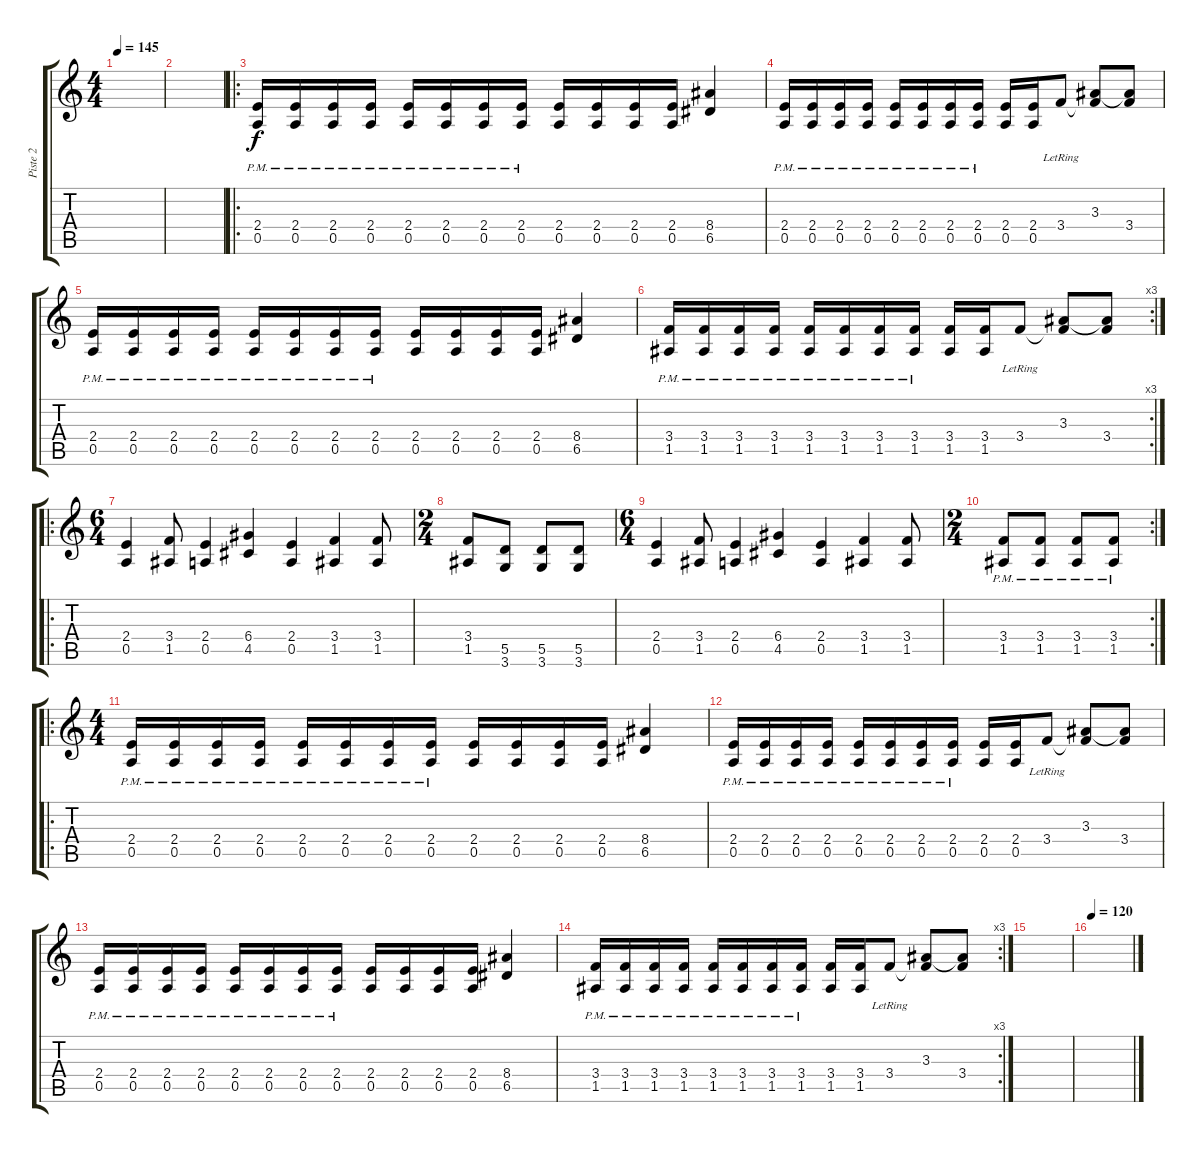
\track ("Piste 2" "Piste 2") {instrument overdrivenguitar}
\staff {score tabs}
\tuning (E4 B3 G3 D3 A2 E2) {hide}
\ts (4 4)
\tempo 145
\clef g2
\ks c
|
|
\ro
(2.4{pm} 0.5).16 (2.4 0.5{pm}).16 (2.4 0.5{pm}).16 (2.4 0.5{pm}).16 (2.4 0.5{pm}).16 (2.4 0.5{pm}).16 (2.4 0.5{pm}).16 (2.4 0.5{pm}).16 (2.4 0.5).16 (2.4 0.5).16 (2.4 0.5).16 (2.4 0.5).16 (8.4 6.5).4 |
(2.4{pm} 0.5).16 (2.4 0.5{pm}).16 (2.4 0.5{pm}).16 (2.4 0.5{pm}).16 (2.4 0.5{pm}).16 (2.4 0.5{pm}).16 (2.4 0.5{pm}).16 (2.4 0.5{pm}).16 (2.4 0.5).16 (2.4 0.5).16 3.4{lr}.8 (3.3 3.4{t}).8 (3.3{t} 3.4).8 |
(2.4{pm} 0.5).16 (2.4 0.5{pm}).16 (2.4 0.5{pm}).16 (2.4 0.5{pm}).16 (2.4 0.5{pm}).16 (2.4 0.5{pm}).16 (2.4 0.5{pm}).16 (2.4 0.5{pm}).16 (2.4 0.5).16 (2.4 0.5).16 (2.4 0.5).16 (2.4 0.5).16 (8.4 6.5).4 |
\rc 3
(3.4{pm} 1.5).16 (3.4 1.5{pm}).16 (3.4 1.5{pm}).16 (3.4 1.5{pm}).16 (3.4 1.5{pm}).16 (3.4 1.5{pm}).16 (3.4 1.5{pm}).16 (3.4 1.5{pm}).16 (3.4 1.5).16 (3.4 1.5).16 3.4{lr}.8 (3.3 3.4{t}).8 (3.3{t} 3.4).8 |
\ro
\ts (6 4)
(2.4 0.5).4 (3.4 1.5).8 (2.4 0.5).4 (6.4 4.5).4 (2.4 0.5).4 (3.4 1.5).4 (3.4 1.5).8 |
\ts (2 4)
(3.4 1.5).8 (5.5 3.6).8 (5.5 3.6).8 (5.5 3.6).8 |
\ts (6 4)
(2.4 0.5).4 (3.4 1.5).8 (2.4 0.5).4 (6.4 4.5).4 (2.4 0.5).4 (3.4 1.5).4 (3.4 1.5).8 |
\rc 2
\ts (2 4)
(3.4 1.5{pm}).8 (3.4 1.5{pm}).8 (3.4 1.5{pm}).8 (3.4 1.5{pm}).8 |
\ro
\ts (4 4)
(2.4{pm} 0.5).16 (2.4 0.5{pm}).16 (2.4 0.5{pm}).16 (2.4 0.5{pm}).16 (2.4 0.5{pm}).16 (2.4 0.5{pm}).16 (2.4 0.5{pm}).16 (2.4 0.5{pm}).16 (2.4 0.5).16 (2.4 0.5).16 (2.4 0.5).16 (2.4 0.5).16 (8.4 6.5).4 |
(2.4{pm} 0.5).16 (2.4 0.5{pm}).16 (2.4 0.5{pm}).16 (2.4 0.5{pm}).16 (2.4 0.5{pm}).16 (2.4 0.5{pm}).16 (2.4 0.5{pm}).16 (2.4 0.5{pm}).16 (2.4 0.5).16 (2.4 0.5).16 3.4{lr}.8 (3.3 3.4{t}).8 (3.3{t} 3.4).8 |
(2.4{pm} 0.5).16 (2.4 0.5{pm}).16 (2.4 0.5{pm}).16 (2.4 0.5{pm}).16 (2.4 0.5{pm}).16 (2.4 0.5{pm}).16 (2.4 0.5{pm}).16 (2.4 0.5{pm}).16 (2.4 0.5).16 (2.4 0.5).16 (2.4 0.5).16 (2.4 0.5).16 (8.4 6.5).4 |
\rc 3
(3.4{pm} 1.5).16 (3.4 1.5{pm}).16 (3.4 1.5{pm}).16 (3.4 1.5{pm}).16 (3.4 1.5{pm}).16 (3.4 1.5{pm}).16 (3.4 1.5{pm}).16 (3.4 1.5{pm}).16 (3.4 1.5).16 (3.4 1.5).16 3.4{lr}.8 (3.3 3.4{t}).8 (3.3{t} 3.4).8 |
|
\tempo 120
